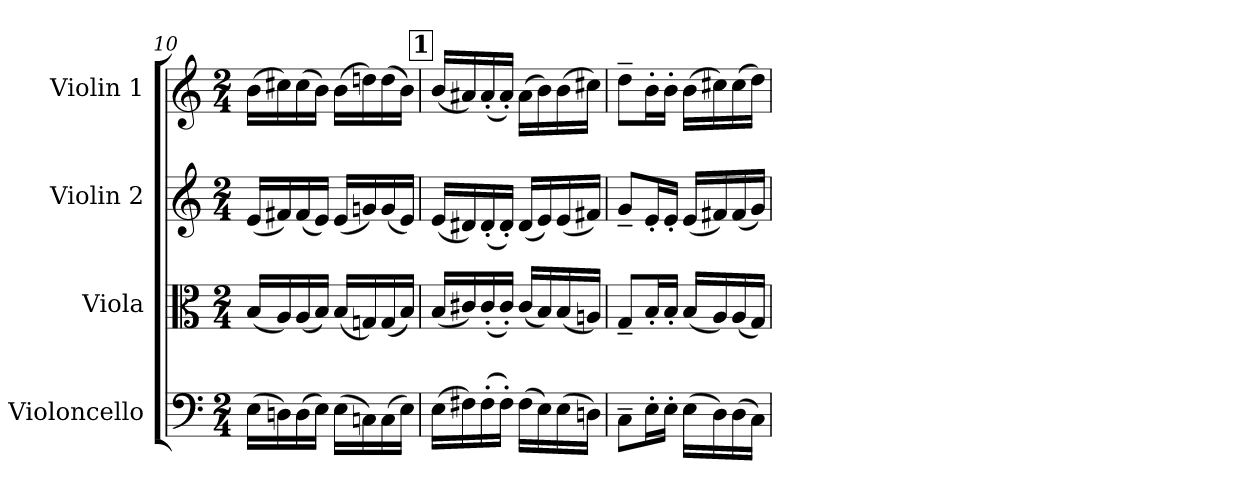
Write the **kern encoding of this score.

**kern	**kern	**kern	**kern
*part4	*part3	*part2	*part1
*staff4	*staff3	*staff2	*staff1
*I"Violoncello	*I"Viola	*I"Violin 2	*I"Violin 1
*I'Vc	*I'Vla	*I'Vln	*I'Vln
*clefF4	*clefC3	*clefG2	*clefG2
*k[]	*k[]	*k[]	*k[]
*M2/4	*M2/4	*M2/4	*M2/4
=10	=10	=10	=10
(16E\LL	(16B/LL	(16e/LL	(16b\LL
16Dn\)	16A/)	16f#X/)	16cc#X\)
(16D\	(16A/	(16f#/	(16cc#\
16E\JJ)	16B/JJ)	16e/JJ)	16b\JJ)
(16E\LL	(16B/LL	(16e/LL	(16b\LL
16Cn\)	16Gn/)	16gn/)	16ddn\)
(16C\	(16G/	(16g/	(16dd\
16E\JJ)	16B/JJ)	16e/JJ)	16b\JJ)
!!LO:REH:place=s1:a:B:cj:fs=14:t=1
=11	=11	=11	=11
(16E\LL	(16B/LL	(16e/LL	(16b/LL
16F#X\)	16c#X/)	16d#X/)	16a#X/)
(16F#'\	(16c#'/	(16d#'/	(16a#'/
16F#'\JJ)	16c#'/JJ)	16d#'/JJ)	16a#'/JJ)
(16F#\LL	(16c#/LL	(16d#/LL	(16a#\LL
16E\)	16B/)	16e/)	16b\)
(16E\	(16B/	(16e/	(16b\
16Dn\JJ)	16An/JJ)	16f#X/JJ)	16cc#X\JJ)
!!LO:LB:g=z
=12	=12	=12	=12
8C~\L	8G~/L	8g~/L	8dd~\L
16E'\L	16B'/L	16e'/L	16b'\L
16E'\JJ	16B'/JJ	16e'/JJ	16b'\JJ
(16E\LL	(16B/LL	(16e/LL	(16b\LL
16D\)	16A/)	16f#X/)	16cc#X\)
(16D\	(16A/	(16f#/	(16cc#\
16C\JJ)	16G/JJ)	16g/JJ)	16dd\JJ)
=	=	=	=
*-	*-	*-	*-
